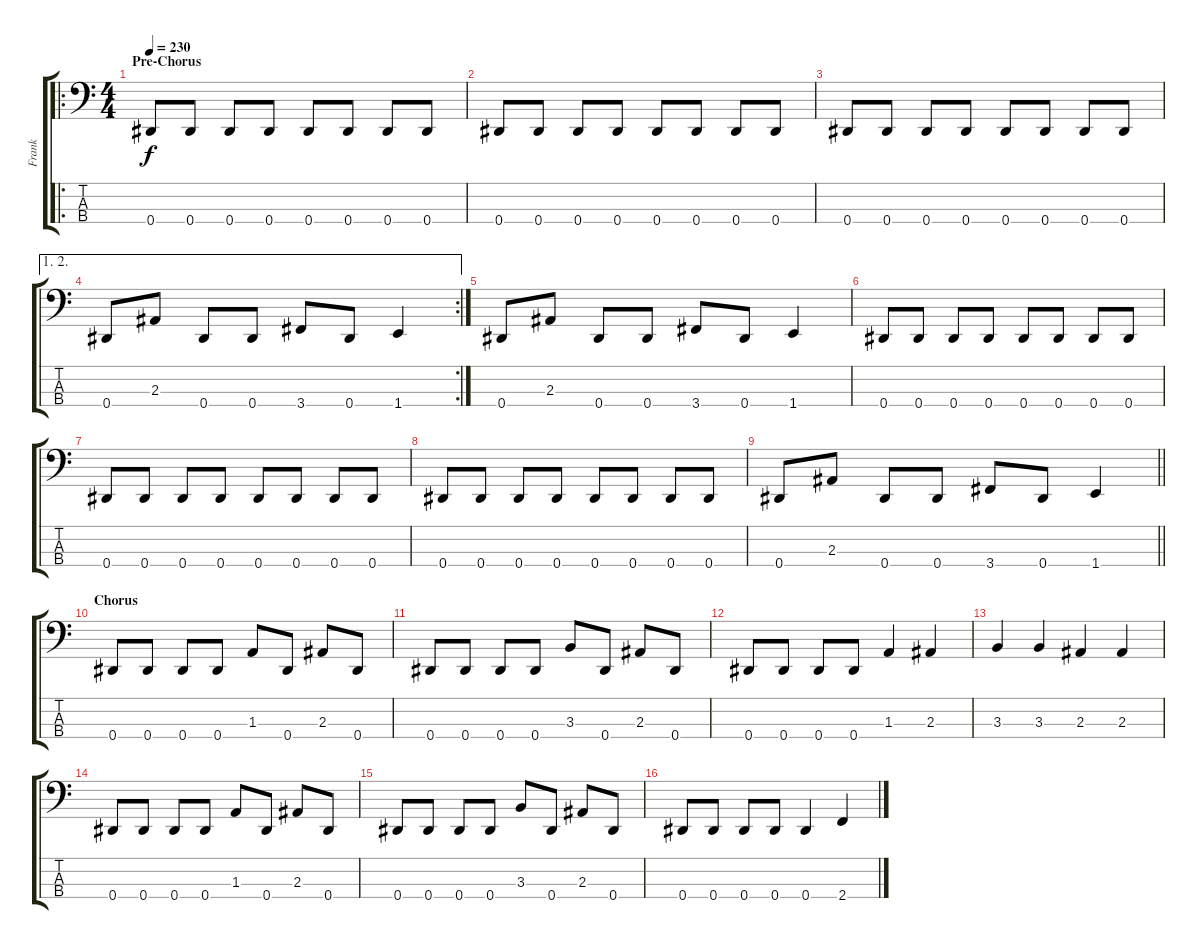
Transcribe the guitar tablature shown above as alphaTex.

\track ("Frank" "Frank") {instrument electricbasspick}
\staff {score tabs}
\tuning (Gb2 Db2 Ab1 Eb1) {hide}
\ro
\ts (4 4)
\section ("" "Pre-Chorus")
\tempo 230
\clef f4
\ks c
0.4.8{dy f} 0.4.8 0.4.8 0.4.8 0.4.8 0.4.8 0.4.8 0.4.8 |
0.4.8 0.4.8 0.4.8 0.4.8 0.4.8 0.4.8 0.4.8 0.4.8 |
0.4.8 0.4.8 0.4.8 0.4.8 0.4.8 0.4.8 0.4.8 0.4.8 |
\ae (1 2)
\rc 2
0.4.8 2.3.8 0.4.8 0.4.8 3.4.8 0.4.8 1.4.4 |
0.4.8 2.3.8 0.4.8 0.4.8 3.4.8 0.4.8 1.4.4 |
0.4.8 0.4.8 0.4.8 0.4.8 0.4.8 0.4.8 0.4.8 0.4.8 |
0.4.8 0.4.8 0.4.8 0.4.8 0.4.8 0.4.8 0.4.8 0.4.8 |
0.4.8 0.4.8 0.4.8 0.4.8 0.4.8 0.4.8 0.4.8 0.4.8 |
\barLineRight lightlight
0.4.8 2.3.8 0.4.8 0.4.8 3.4.8 0.4.8 1.4.4 |
\section ("" "Chorus")
0.4.8 0.4.8 0.4.8 0.4.8 1.3.8 0.4.8 2.3.8 0.4.8 |
0.4.8 0.4.8 0.4.8 0.4.8 3.3.8 0.4.8 2.3.8 0.4.8 |
0.4.8 0.4.8 0.4.8 0.4.8 1.3.4 2.3.4 |
3.3.4 3.3.4 2.3.4 2.3.4 |
0.4.8 0.4.8 0.4.8 0.4.8 1.3.8 0.4.8 2.3.8 0.4.8 |
0.4.8 0.4.8 0.4.8 0.4.8 3.3.8 0.4.8 2.3.8 0.4.8 |
0.4.8 0.4.8 0.4.8 0.4.8 0.4.4 2.4.4
